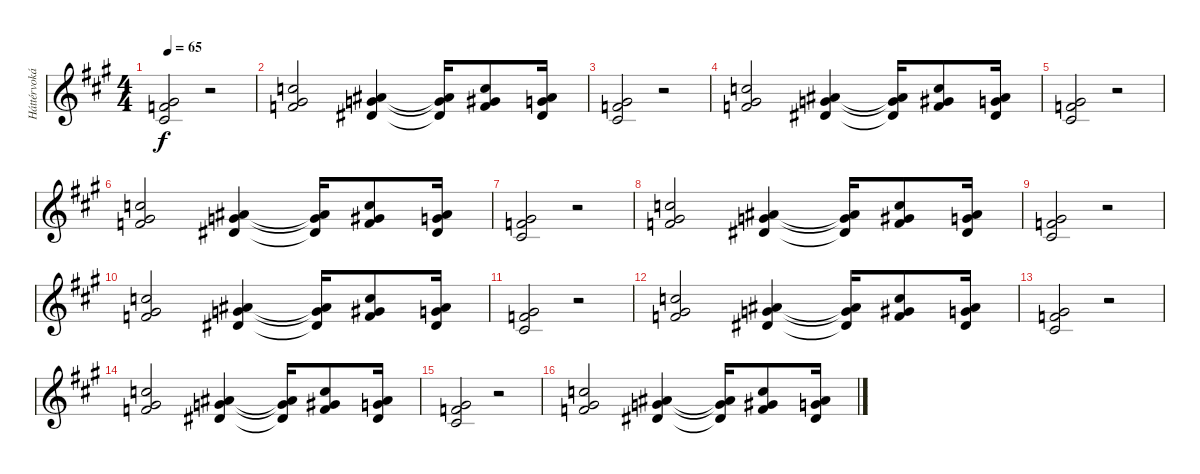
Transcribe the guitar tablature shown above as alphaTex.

\track ("Háttérvokál" "Háttérvoká") {instrument choiraahs}
\staff {score}
\tuning (E4 B3 G3 D3 A2 E2) {hide}
\ts (4 4)
\tempo 65
\clef g2
\ks a
(4.1 6.2 6.3).2{dy f} r.2 |
(8.1 9.2 10.3).2 (6.1 8.2 8.3).4 (6.1{t} 8.2{t} 8.3{t}).16 (8.1 9.2 10.3).8 (6.1 8.2 8.3).16 |
(4.1 6.2 6.3).2 r.2 |
(8.1 9.2 10.3).2 (6.1 8.2 8.3).4 (6.1{t} 8.2{t} 8.3{t}).16 (8.1 9.2 10.3).8 (6.1 8.2 8.3).16 |
(4.1 6.2 6.3).2 r.2 |
(8.1 9.2 10.3).2 (6.1 8.2 8.3).4 (6.1{t} 8.2{t} 8.3{t}).16 (8.1 9.2 10.3).8 (6.1 8.2 8.3).16 |
(4.1 6.2 6.3).2 r.2 |
(8.1 9.2 10.3).2 (6.1 8.2 8.3).4 (6.1{t} 8.2{t} 8.3{t}).16 (8.1 9.2 10.3).8 (6.1 8.2 8.3).16 |
(4.1 6.2 6.3).2 r.2 |
(8.1 9.2 10.3).2 (6.1 8.2 8.3).4 (6.1{t} 8.2{t} 8.3{t}).16 (8.1 9.2 10.3).8 (6.1 8.2 8.3).16 |
(4.1 6.2 6.3).2 r.2 |
(8.1 9.2 10.3).2 (6.1 8.2 8.3).4 (6.1{t} 8.2{t} 8.3{t}).16 (8.1 9.2 10.3).8 (6.1 8.2 8.3).16 |
(4.1 6.2 6.3).2 r.2 |
(8.1 9.2 10.3).2 (6.1 8.2 8.3).4 (6.1{t} 8.2{t} 8.3{t}).16 (8.1 9.2 10.3).8 (6.1 8.2 8.3).16 |
(4.1 6.2 6.3).2 r.2 |
(8.1 9.2 10.3).2 (6.1 8.2 8.3).4 (6.1{t} 8.2{t} 8.3{t}).16 (8.1 9.2 10.3).8 (6.1 8.2 8.3).16
